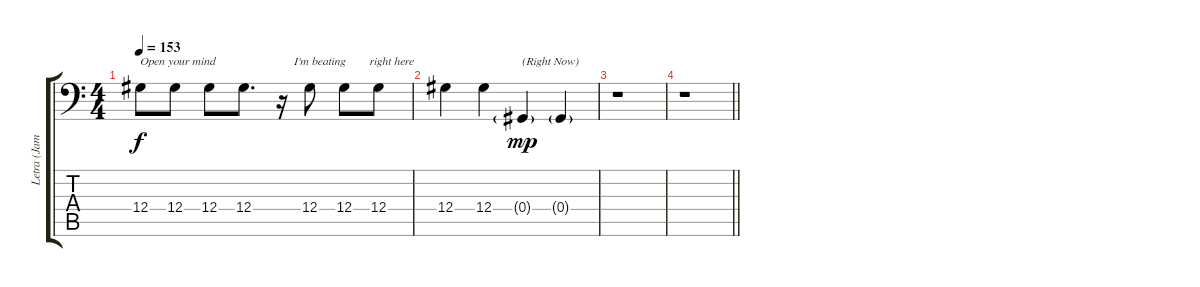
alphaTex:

\track ("Letra (James)" "Letra (Jam") {instrument lead2sawtooth}
\staff {score tabs}
\tuning (Bb3 F3 Db3 Ab2 Eb2 Ab1) {hide}
\ts (4 4)
\tempo 153
\clef f4
\ks c
12.4.8{txt "Open your mind" dy f} 12.4.8 12.4.8 12.4.8{d} r.16{txt "    I'm beating        right here"} 12.4.8 12.4.8 12.4.8 |
12.4.4 12.4.4 0.4{g}.4{txt "(Right Now)" dy mp} 0.4{g}.4 |
r.1 |
\barLineRight lightlight
r.1
